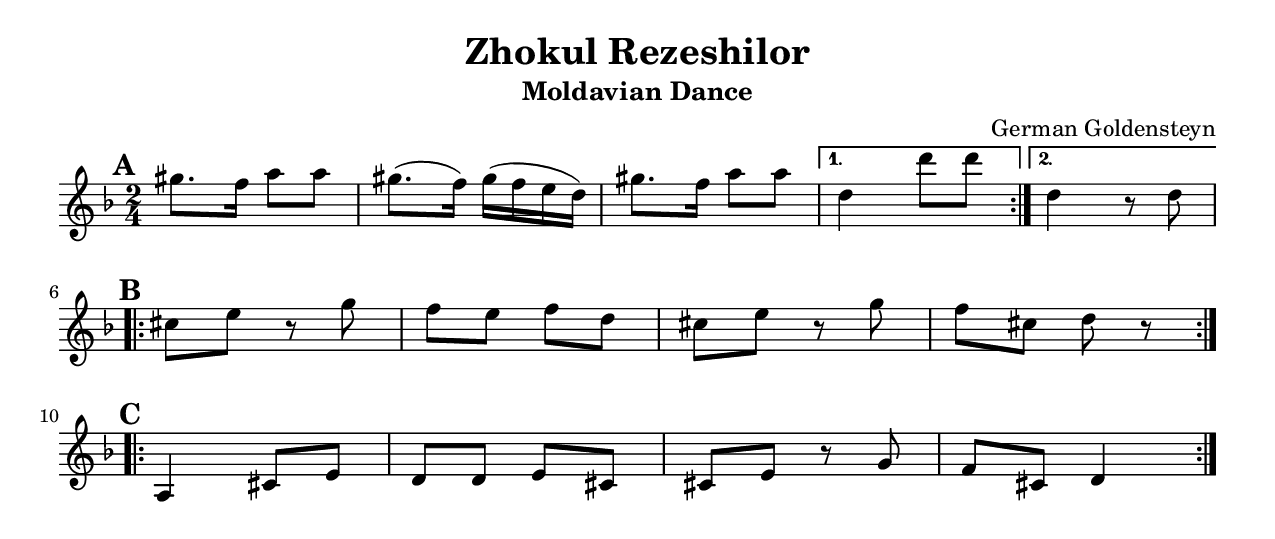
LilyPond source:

\version "2.18.0"
\language "english"

\paper{
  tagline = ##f
  print-all-headers = ##t
  #(set-paper-size "letter")
}
date = #(strftime "%d-%m-%Y" (localtime (current-time)))

%\markup{ \italic{ " Updated " \date  }  }

%\markup{ Got something to say? }

%#################################### Melody ########################
melody =  \relative c''' {
  \clef treble
  \key d \minor
  \time 2/4
  \set Score.markFormatter = #format-mark-box-alphabet

   \repeat volta 2{
     \mark \default
   gs8. f16 a8 a
   gs8. (f16) gs16( f e d)
   gs8. f16 a8 a
   }
   \alternative{
    {d,4 d'8 d}
    {d,4 r8 d}
   }
   \break
   \repeat volta 2{
   \mark \default
   cs8 e r g
   f e f d
   cs8 e r g
   f cs8 d r
   }
  \break
   \repeat volta 2{
   \mark \default
   a,4  cs8 e
   d8 d e cs
   cs e r g8 |
   f cs d4
    }




}
%################################# Lyrics #####################
%\addlyrics{  }
%################################# Chords #######################
harmonies = \chordmode {

}

\score {
  <<
    \new ChordNames {
      \set chordChanges = ##t
      \harmonies
    }
    \new Staff \melody
  >>
  \header{
    title= "Zhokul Rezeshilor"
    subtitle="Moldavian Dance"
    composer= "German Goldensteyn"
    instrument =""
    arranger= ""
  }
  \layout{indent = 0.0\cm }
  \midi{
    \tempo 4 = 80
  }
}
